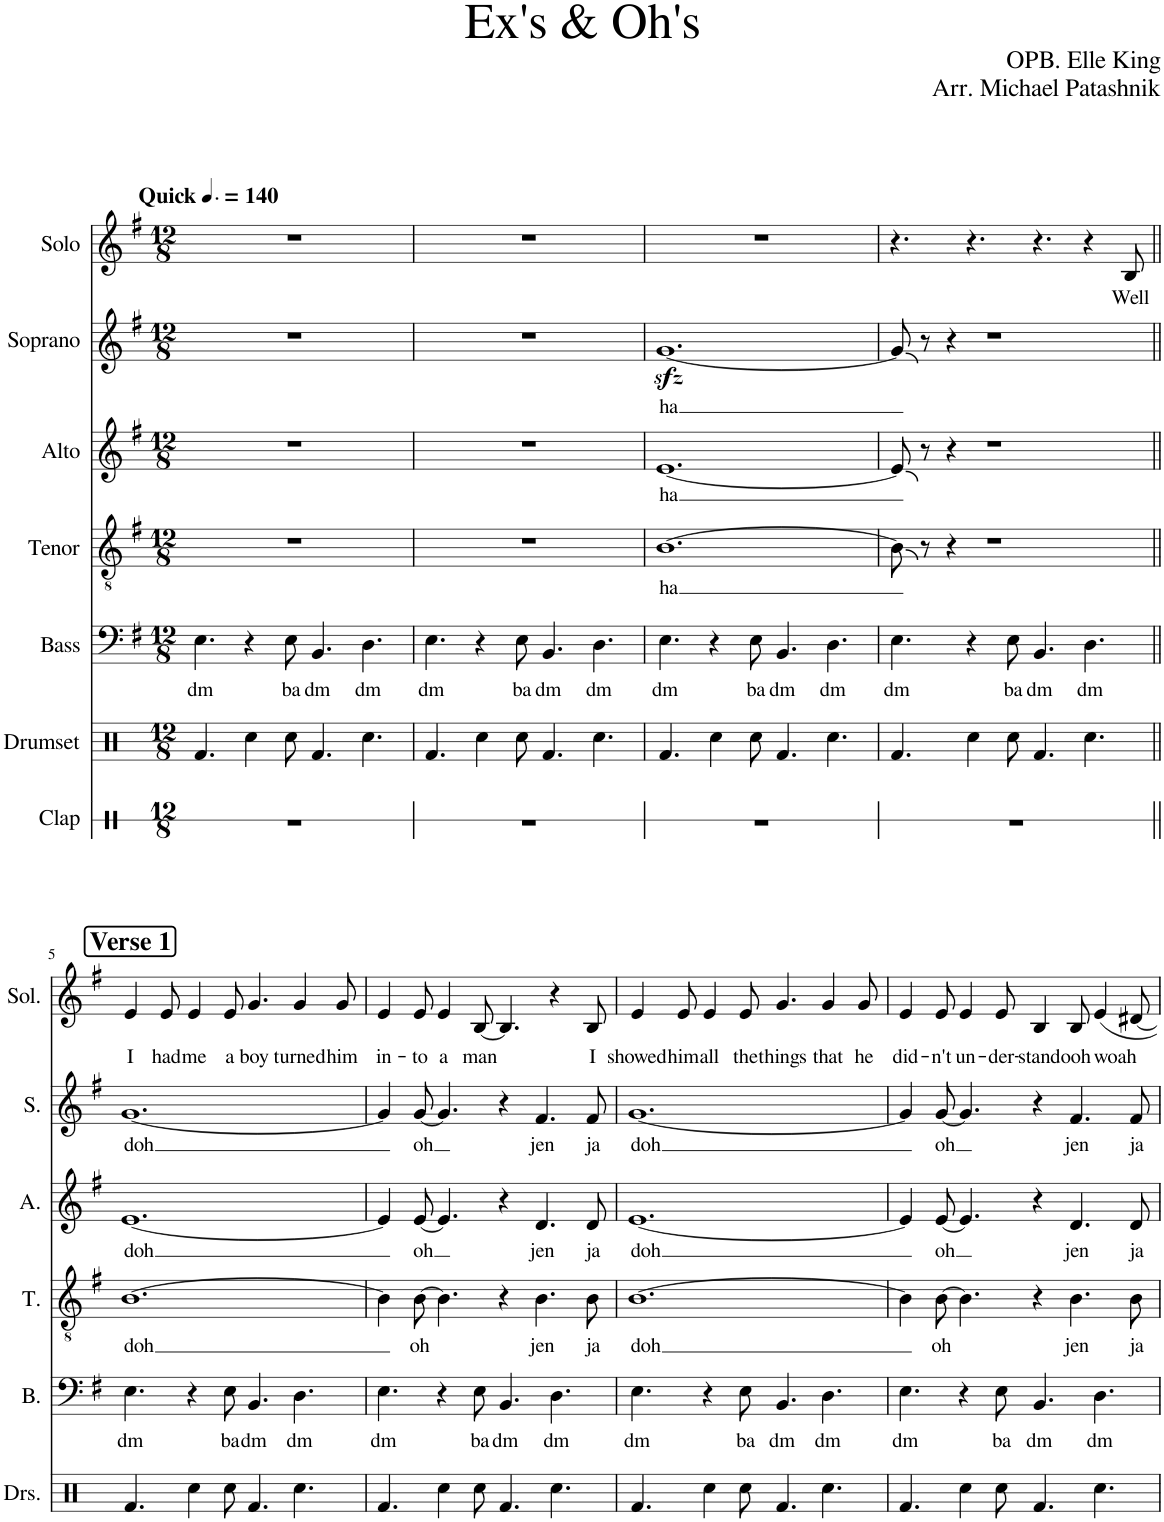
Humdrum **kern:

**kern	**kern	**kern	**text	**kern	**text	**kern	**text	**kern	**text	**kern	**text
*part7	*part6	*part5	*part5	*part4	*part4	*part3	*part3	*part2	*part2	*part1	*part1
*staff7	*staff6	*staff5	*staff5	*staff4	*staff4	*staff3	*staff3	*staff2	*staff2	*staff1	*staff1
*I"Clap	*I"Drumset	*I"Bass	*	*I"Tenor	*	*I"Alto	*	*I"Soprano	*	*I"Solo	*
*I'C.	*I'Drs.	*I'B.	*	*I'T.	*	*I'A.	*	*I'S.	*	*I'Sol.	*
*stria1	*	*	*	*	*	*	*	*	*	*	*
*clefX	*clefX	*clefF4	*	*clefGv2	*	*clefG2	*	*clefG2	*	*clefG2	*
*k[]	*k[]	*k[f#]	*	*k[f#]	*	*k[f#]	*	*k[f#]	*	*k[f#]	*
*M12/8	*M12/8	*M12/8	*	*M12/8	*	*M12/8	*	*M12/8	*	*M12/8	*
*MM210	*MM210	*MM210	*	*MM210	*	*MM210	*	*MM210	*	*MM210	*
=1	=1	=1	=1	=1	=1	=1	=1	=1	=1	=1	=1
!	!	!	!	!	!	!	!	!	!	!LO:TX:a:B:t=Quick	!
!	!	!	!LO:LY:b	!	!	!	!	!	!	!	!
1.r	4.Rf/	4.E\	dm	1.r	.	1.r	.	1.r	.	1.r	.
.	4Rcc\	4r	.	.	.	.	.	.	.	.	.
!	!	!	!LO:LY:b	!	!	!	!	!	!	!	!
.	8Rcc\	8E\	ba	.	.	.	.	.	.	.	.
!	!	!	!LO:LY:b	!	!	!	!	!	!	!	!
.	4.Rf/	4.BB/	dm	.	.	.	.	.	.	.	.
!	!	!	!LO:LY:b	!	!	!	!	!	!	!	!
.	4.Rcc\	4.D\	dm	.	.	.	.	.	.	.	.
=2	=2	=2	=2	=2	=2	=2	=2	=2	=2	=2	=2
!	!	!	!LO:LY:b	!	!	!	!	!	!	!	!
1.r	4.Rf/	4.E\	dm	1.r	.	1.r	.	1.r	.	1.r	.
.	4Rcc\	4r	.	.	.	.	.	.	.	.	.
!	!	!	!LO:LY:b	!	!	!	!	!	!	!	!
.	8Rcc\	8E\	ba	.	.	.	.	.	.	.	.
!	!	!	!LO:LY:b	!	!	!	!	!	!	!	!
.	4.Rf/	4.BB/	dm	.	.	.	.	.	.	.	.
!	!	!	!LO:LY:b	!	!	!	!	!	!	!	!
.	4.Rcc\	4.D\	dm	.	.	.	.	.	.	.	.
=3	=3	=3	=3	=3	=3	=3	=3	=3	=3	=3	=3
!	!	!	!LO:LY:b	!	!LO:LY:b	!	!LO:LY:b	!	!LO:LY:b	!	!
1.r	4.Rf/	4.E\	dm	[1.B	ha	[1.e	ha	[1.gzz<	ha	1.r	.
.	4Rcc\	4r	.	.	.	.	.	.	.	.	.
!	!	!	!LO:LY:b	!	!	!	!	!	!	!	!
.	8Rcc\	8E\	ba	.	.	.	.	.	.	.	.
!	!	!	!LO:LY:b	!	!	!	!	!	!	!	!
.	4.Rf/	4.BB/	dm	.	.	.	.	.	.	.	.
!	!	!	!LO:LY:b	!	!	!	!	!	!	!	!
.	4.Rcc\	4.D\	dm	.	.	.	.	.	.	.	.
=4	=4	=4	=4	=4	=4	=4	=4	=4	=4	=4	=4
!	!	!	!LO:LY:b	!	!	!	!	!	!	!	!
1.r	4.Rf/	4.E\	dm	8B\]	.	8e/]	.	8g/]	.	4.r	.
.	.	.	.	8r	.	8r	.	8r	.	.	.
.	.	.	.	4r	.	4r	.	4r	.	.	.
.	4Rcc\	4r	.	.	.	.	.	.	.	4.r	.
.	.	.	.	1r	.	1r	.	1r	.	.	.
!	!	!	!LO:LY:b	!	!	!	!	!	!	!	!
.	8Rcc\	8E\	ba	.	.	.	.	.	.	.	.
!	!	!	!LO:LY:b	!	!	!	!	!	!	!	!
.	4.Rf/	4.BB/	dm	.	.	.	.	.	.	4.r	.
!	!	!	!LO:LY:b	!	!	!	!	!	!	!	!
.	4.Rcc\	4.D\	dm	.	.	.	.	.	.	4r	.
!	!	!	!	!	!	!	!	!	!	!	!LO:LY:b
.	.	.	.	.	.	.	.	.	.	8B/	Well
!!LO:LB:g=z
!!LO:REH:place=s1:a:B:cj:fs=14:t=Verse 1
=5||	=5||	=5||	=5||	=5||	=5||	=5||	=5||	=5||	=5||	=5||	=5||
!	!	!	!LO:LY:b	!	!LO:LY:b	!	!LO:LY:b	!	!LO:LY:b	!	!LO:LY:b
1.r	4.Rf/	4.E\	dm	[1.B	doh	[1.e	doh	[1.g	doh	4e/	I
!	!	!	!	!	!	!	!	!	!	!	!LO:LY:b
.	.	.	.	.	.	.	.	.	.	8e/	had
!	!	!	!	!	!	!	!	!	!	!	!LO:LY:b
.	4Rcc\	4r	.	.	.	.	.	.	.	4e/	me
!	!	!	!LO:LY:b	!	!	!	!	!	!	!	!LO:LY:b
.	8Rcc\	8E\	ba	.	.	.	.	.	.	8e/	a
!	!	!	!LO:LY:b	!	!	!	!	!	!	!	!LO:LY:b
.	4.Rf/	4.BB/	dm	.	.	.	.	.	.	4.g/	boy
!	!	!	!LO:LY:b	!	!	!	!	!	!	!	!LO:LY:b
.	4.Rcc\	4.D\	dm	.	.	.	.	.	.	4g/	turned
!	!	!	!	!	!	!	!	!	!	!	!LO:LY:b
.	.	.	.	.	.	.	.	.	.	8g/	him
=6	=6	=6	=6	=6	=6	=6	=6	=6	=6	=6	=6
!	!	!	!LO:LY:b	!	!	!	!	!	!	!	!LO:LY:b
1.r	4.Rf/	4.E\	dm	4B\]	.	4e/]	.	4g/]	.	4e/	in-
!	!	!	!	!	!LO:LY:b	!	!LO:LY:b	!	!LO:LY:b	!	!LO:LY:b
.	.	.	.	[8B\	oh	[8e/	oh	[8g/	oh	8e/	-to
!	!	!	!	!	!	!	!	!	!	!	!LO:LY:b
.	4Rcc\	4r	.	4.B\]	.	4.e/]	.	4.g/]	.	4e/	a
!	!	!	!LO:LY:b	!	!	!	!	!	!	!	!LO:LY:b
.	8Rcc\	8E\	ba	.	.	.	.	.	.	[8B/	man
!	!	!	!LO:LY:b	!	!	!	!	!	!	!	!
.	4.Rf/	4.BB/	dm	4r	.	4r	.	4r	.	4.B/]	.
!	!	!	!	!	!LO:LY:b	!	!LO:LY:b	!	!LO:LY:b	!	!
.	.	.	.	4.B\	jen	4.d/	jen	4.f#/	jen	.	.
!	!	!	!LO:LY:b	!	!	!	!	!	!	!	!
.	4.Rcc\	4.D\	dm	.	.	.	.	.	.	4r	.
!	!	!	!	!	!LO:LY:b	!	!LO:LY:b	!	!LO:LY:b	!	!LO:LY:b
.	.	.	.	8B\	ja	8d/	ja	8f#/	ja	8B/	I
=7	=7	=7	=7	=7	=7	=7	=7	=7	=7	=7	=7
!	!	!	!LO:LY:b	!	!LO:LY:b	!	!LO:LY:b	!	!LO:LY:b	!	!LO:LY:b
1.r	4.Rf/	4.E\	dm	[1.B	doh	[1.e	doh	[1.g	doh	4e/	showed
!	!	!	!	!	!	!	!	!	!	!	!LO:LY:b
.	.	.	.	.	.	.	.	.	.	8e/	him
!	!	!	!	!	!	!	!	!	!	!	!LO:LY:b
.	4Rcc\	4r	.	.	.	.	.	.	.	4e/	all
!	!	!	!LO:LY:b	!	!	!	!	!	!	!	!LO:LY:b
.	8Rcc\	8E\	ba	.	.	.	.	.	.	8e/	the
!	!	!	!LO:LY:b	!	!	!	!	!	!	!	!LO:LY:b
.	4.Rf/	4.BB/	dm	.	.	.	.	.	.	4.g/	things
!	!	!	!LO:LY:b	!	!	!	!	!	!	!	!LO:LY:b
.	4.Rcc\	4.D\	dm	.	.	.	.	.	.	4g/	that
!	!	!	!	!	!	!	!	!	!	!	!LO:LY:b
.	.	.	.	.	.	.	.	.	.	8g/	he
=8	=8	=8	=8	=8	=8	=8	=8	=8	=8	=8	=8
!	!	!	!LO:LY:b	!	!	!	!	!	!	!	!LO:LY:b
1.r	4.Rf/	4.E\	dm	4B\]	.	4e/]	.	4g/]	.	4e/	did-
!	!	!	!	!	!LO:LY:b	!	!LO:LY:b	!	!LO:LY:b	!	!LO:LY:b
.	.	.	.	[8B\	oh	[8e/	oh	[8g/	oh	8e/	-n't
!	!	!	!	!	!	!	!	!	!	!	!LO:LY:b
.	4Rcc\	4r	.	4.B\]	.	4.e/]	.	4.g/]	.	4e/	un-
!	!	!	!LO:LY:b	!	!	!	!	!	!	!	!LO:LY:b
.	8Rcc\	8E\	ba	.	.	.	.	.	.	8e/	-der-
!	!	!	!LO:LY:b	!	!	!	!	!	!	!	!LO:LY:b
.	4.Rf/	4.BB/	dm	4r	.	4r	.	4r	.	4B/	-stand
!	!	!	!	!	!LO:LY:b	!	!LO:LY:b	!	!LO:LY:b	!	!LO:LY:b
.	.	.	.	4.B\	jen	4.d/	jen	4.f#/	jen	8B/	ooh
!	!	!	!LO:LY:b	!	!	!	!	!	!	!	!LO:LY:b
.	4.Rcc\	4.D\	dm	.	.	.	.	.	.	4e/	woah
!	!	!	!	!	!LO:LY:b	!	!LO:LY:b	!	!LO:LY:b	!	!
.	.	.	.	8B\	ja	8d/	ja	8f#/	ja	[8d#X/	.
=	=	=	=	=	=	=	=	=	=	=	=
*-	*-	*-	*-	*-	*-	*-	*-	*-	*-	*-	*-
